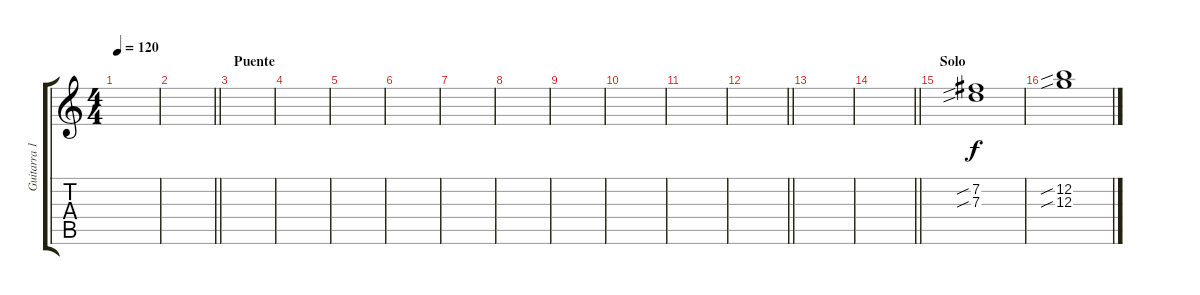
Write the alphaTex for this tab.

\track ("Guitarra 1" "Guitarra 1") {instrument distortionguitar}
\staff {score tabs}
\tuning (E4 B3 G3 D3 A2 E2) {hide}
\ts (4 4)
\tempo 120
\clef g2
\ks c
|
\barLineRight lightlight
|
\section ("" "Puente")
|
|
|
|
|
|
|
|
|
\barLineRight lightlight
|
|
\barLineRight lightlight
|
\section ("" "Solo")
(7.2{sib} 7.3{sib}).1 |
(12.2{sib} 12.3{sib}).1
